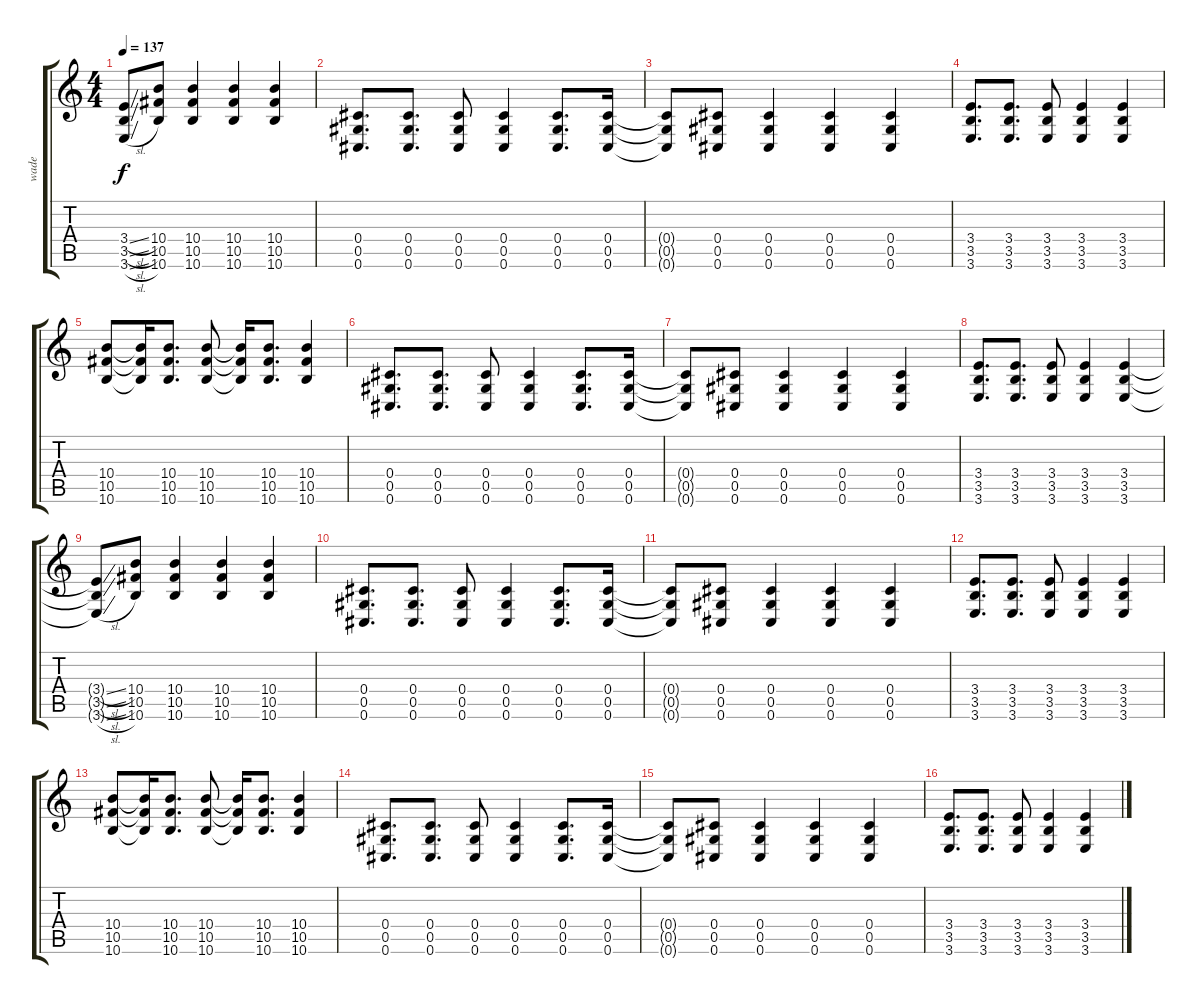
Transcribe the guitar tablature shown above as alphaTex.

\track ("wade" "wade") {instrument distortionguitar}
\staff {score tabs}
\tuning (Eb4 Bb3 Gb3 Db3 Ab2 Db2) {hide}
\ts (4 4)
\tempo 137
\clef g2
\ks c
(3.4{sl t} 3.5{sl t} 3.6{sl t}).8{dy f} (10.4 10.5 10.6).8 (10.4 10.5 10.6).4 (10.4 10.5 10.6).4 (10.4 10.5 10.6).4 |
(0.4 0.5 0.6).8{d} (0.4 0.5 0.6).8{d} (0.4 0.5 0.6).8 (0.4 0.5 0.6).4 (0.4 0.5 0.6).8{d} (0.4 0.5 0.6).16 |
(0.4{t} 0.5{t} 0.6{t}).8 (0.4 0.5 0.6).8 (0.4 0.5 0.6).4 (0.4 0.5 0.6).4 (0.4 0.5 0.6).4 |
(3.4 3.5 3.6).8{d} (3.4 3.5 3.6).8{d} (3.4 3.5 3.6).8 (3.4 3.5 3.6).4 (3.4 3.5 3.6).4 |
(10.4 10.5 10.6).8 (10.4{t} 10.5{t} 10.6{t}).16 (10.4 10.5 10.6).8{d} (10.4 10.5 10.6).8 (10.4{t} 10.5{t} 10.6{t}).16 (10.4 10.5 10.6).8{d} (10.4 10.5 10.6).4 |
(0.4 0.5 0.6).8{d} (0.4 0.5 0.6).8{d} (0.4 0.5 0.6).8 (0.4 0.5 0.6).4 (0.4 0.5 0.6).8{d} (0.4 0.5 0.6).16 |
(0.4{t} 0.5{t} 0.6{t}).8 (0.4 0.5 0.6).8 (0.4 0.5 0.6).4 (0.4 0.5 0.6).4 (0.4 0.5 0.6).4 |
(3.4 3.5 3.6).8{d} (3.4 3.5 3.6).8{d} (3.4 3.5 3.6).8 (3.4 3.5 3.6).4 (3.4 3.5 3.6).4 |
(3.4{sl t} 3.5{sl t} 3.6{sl t}).8 (10.4 10.5 10.6).8 (10.4 10.5 10.6).4 (10.4 10.5 10.6).4 (10.4 10.5 10.6).4 |
(0.4 0.5 0.6).8{d} (0.4 0.5 0.6).8{d} (0.4 0.5 0.6).8 (0.4 0.5 0.6).4 (0.4 0.5 0.6).8{d} (0.4 0.5 0.6).16 |
(0.4{t} 0.5{t} 0.6{t}).8 (0.4 0.5 0.6).8 (0.4 0.5 0.6).4 (0.4 0.5 0.6).4 (0.4 0.5 0.6).4 |
(3.4 3.5 3.6).8{d} (3.4 3.5 3.6).8{d} (3.4 3.5 3.6).8 (3.4 3.5 3.6).4 (3.4 3.5 3.6).4 |
(10.4 10.5 10.6).8 (10.4{t} 10.5{t} 10.6{t}).16 (10.4 10.5 10.6).8{d} (10.4 10.5 10.6).8 (10.4{t} 10.5{t} 10.6{t}).16 (10.4 10.5 10.6).8{d} (10.4 10.5 10.6).4 |
(0.4 0.5 0.6).8{d} (0.4 0.5 0.6).8{d} (0.4 0.5 0.6).8 (0.4 0.5 0.6).4 (0.4 0.5 0.6).8{d} (0.4 0.5 0.6).16 |
(0.4{t} 0.5{t} 0.6{t}).8 (0.4 0.5 0.6).8 (0.4 0.5 0.6).4 (0.4 0.5 0.6).4 (0.4 0.5 0.6).4 |
(3.4 3.5 3.6).8{d} (3.4 3.5 3.6).8{d} (3.4 3.5 3.6).8 (3.4 3.5 3.6).4 (3.4 3.5 3.6).4
